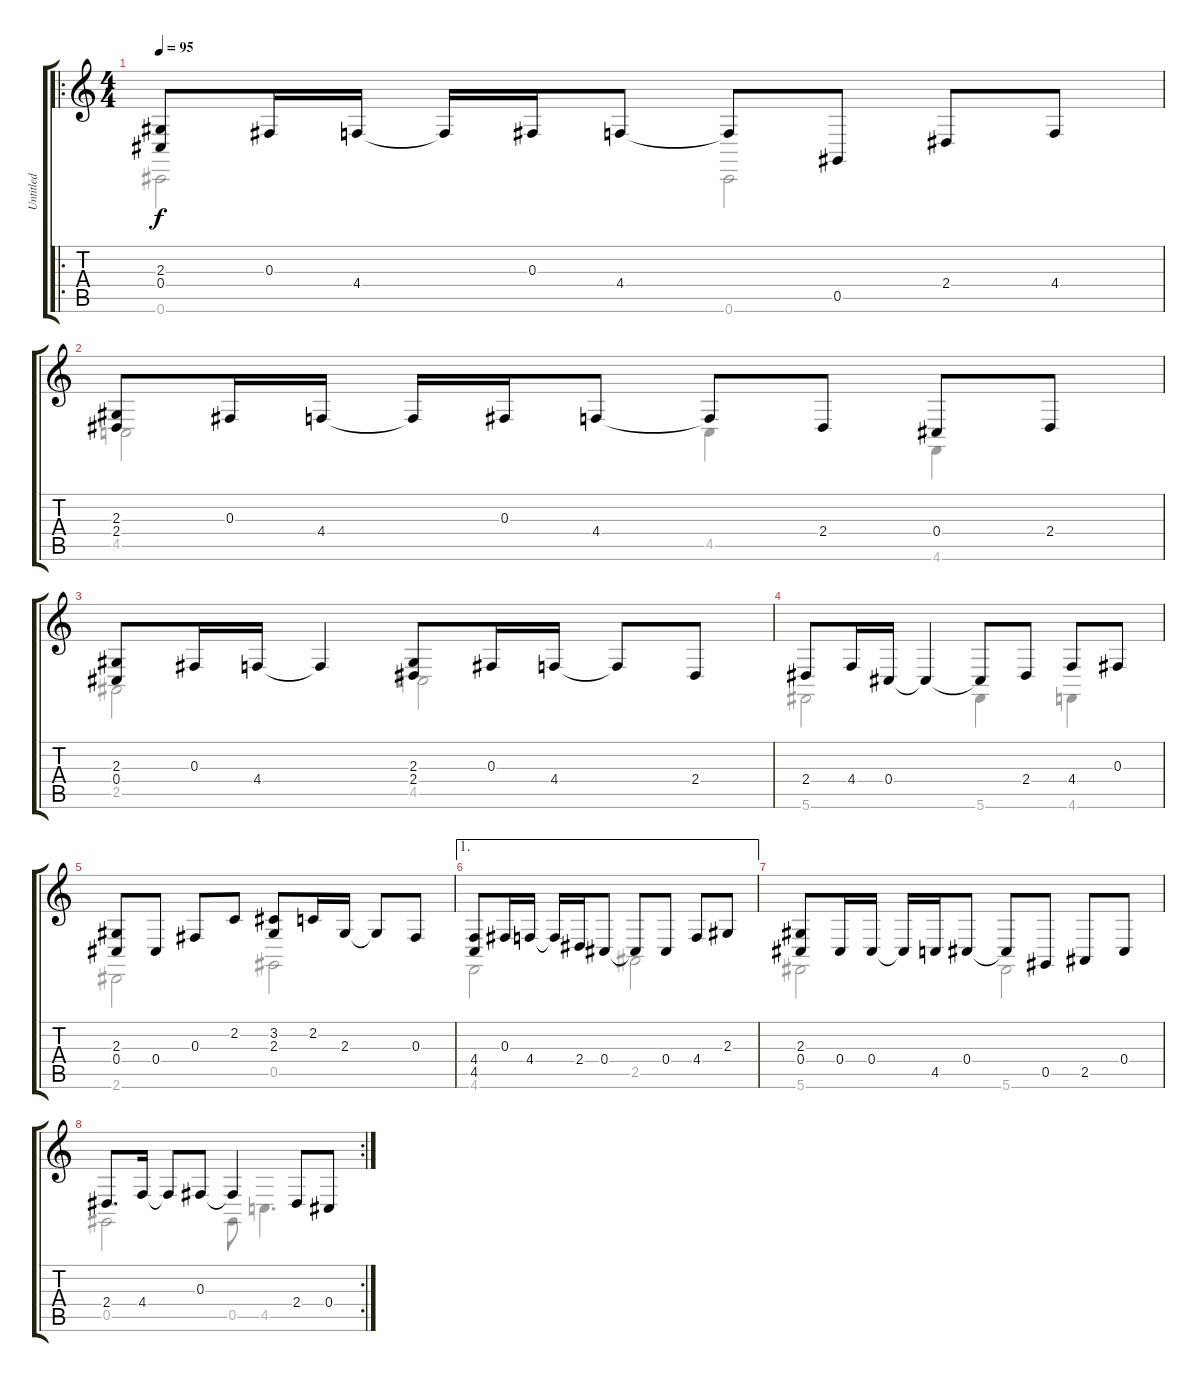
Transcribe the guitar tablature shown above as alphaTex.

\track ("Untitled" "Untitled") {instrument acousticgrandpiano}
\staff {score tabs}
\tuning (Eb4 Bb3 Gb3 Db3 Ab2 Db2) {hide}
\voice
\ro
\ts (4 4)
\tempo 95
\clef g2
\ks c
(2.3 0.4).8{dy f} 0.3.16 4.4.16 4.4{t}.16 0.3.16 4.4.8 4.4{t}.8 0.5.8 2.4.8 4.4.8 |
(2.3 2.4).8 0.3.16 4.4.16 4.4{t}.16 0.3.16 4.4.8 4.4{t}.8 2.4.8 0.4.8 2.4.8 |
(2.3 0.4).8 0.3.16 4.4.16 4.4{t}.4 (2.3 2.4).8 0.3.16 4.4.16 4.4{t}.8 2.4.8 |
2.4.8 4.4.16 0.4.16 0.4{t}.4 0.4{t}.8 2.4.8 4.4.8 0.3.8 |
(2.3 0.4).8 0.4.8 0.3.8 2.2.8 (3.2 2.3).8 2.2.16 2.3.16 2.3{t}.8 0.3.8 |
\ae 1
(4.4 4.5).8 0.3.16 4.4.16 4.4{t}.16 2.4.16 0.4.8 0.4{t}.8 0.4.8 4.4.8 2.3.8 |
(2.3 0.4).8 0.4.16 0.4.16 0.4{t}.16 4.5.16 0.4.8 0.4{t}.8 0.5.8 2.5.8 0.4.8 |
\rc 2
2.4.8{d} 4.4.16 4.4{t}.8 0.3.8 0.3{t}.4 2.4.8 0.4.8
\voice
\clef g2
\ottava regular
\simile none
\ks c
0.6.2{dy f} 0.6.2 |
4.5.2 4.5.4 4.6.4 |
2.5.2 4.5.2 |
5.6.2 5.6.4 4.6.4 |
2.6.2 0.5.2 |
4.6.2 2.5.2 |
5.6.2 5.6.2 |
0.5.2 0.5.8 4.5.4{d}
